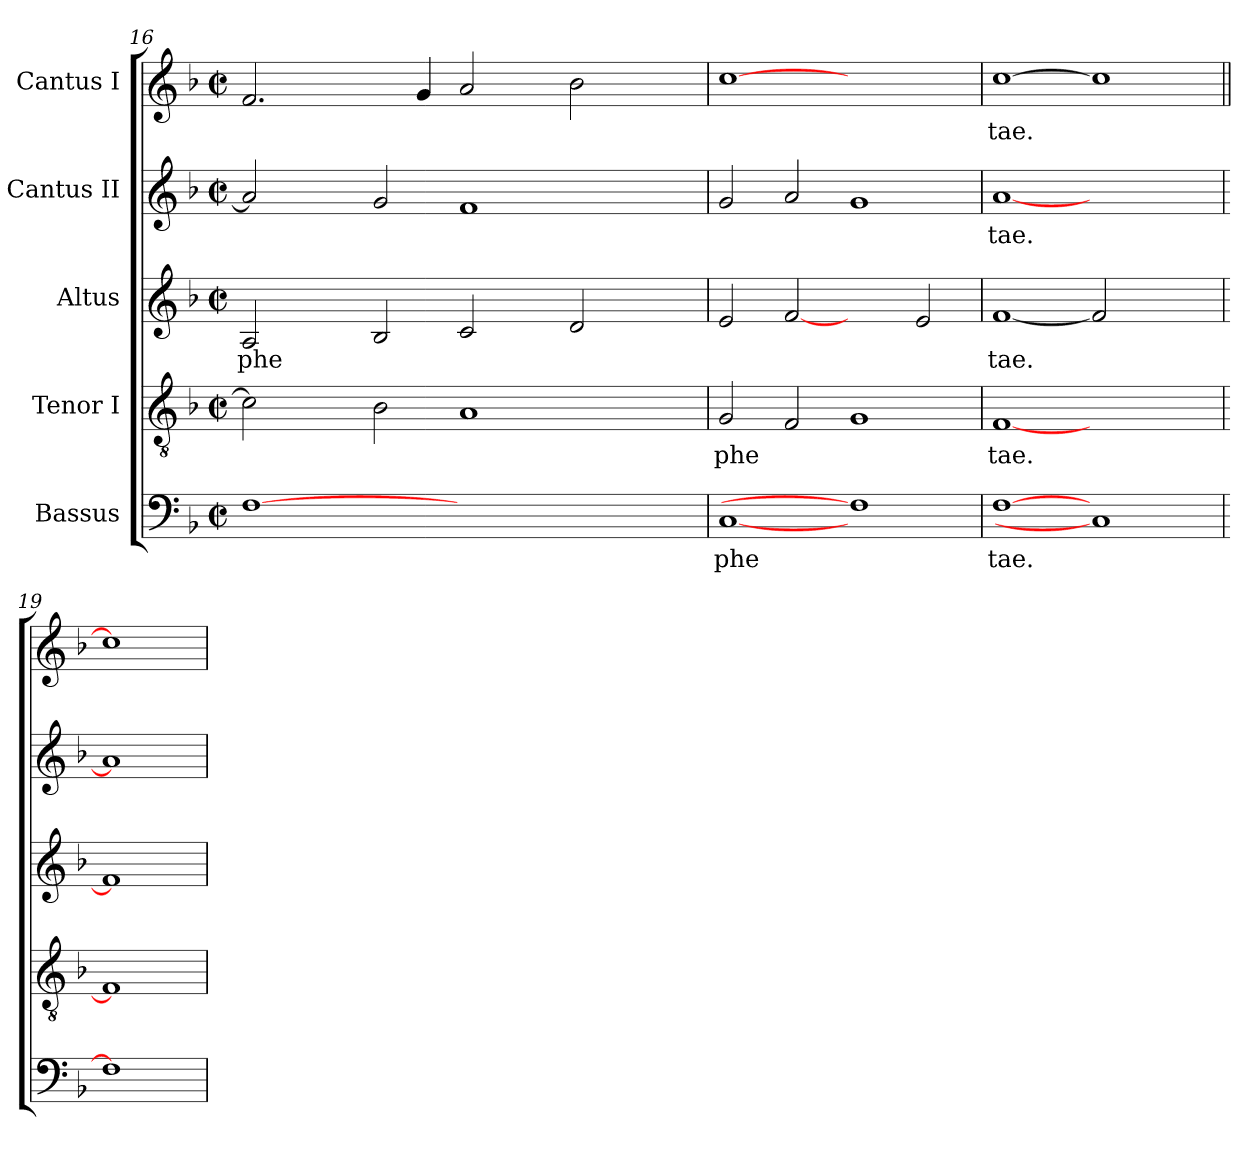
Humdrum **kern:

**kern	**text	**kern	**text	**kern	**text	**kern	**text	**kern	**text
*part5	*part5	*part4	*part4	*part3	*part3	*part2	*part2	*part1	*part1
*staff5	*staff5	*staff4	*staff4	*staff3	*staff3	*staff2	*staff2	*staff1	*staff1
*I"Bassus	*	*I"Tenor I	*	*I"Altus	*	*I"Cantus II	*	*I"Cantus I	*
!!LO:LB:g=z
*clefF4	*	*clefGv2	*	*clefG2	*	*clefG2	*	*clefG2	*
*k[b-]	*	*k[b-]	*	*k[b-]	*	*k[b-]	*	*k[b-]	*
*F:	*	*F:	*	*F:	*	*F:	*	*F:	*
*M2/2	*	*M2/2	*	*M2/2	*	*M2/2	*	*M2/2	*
*met(c|)	*	*met(c|)	*	*met(c|)	*	*met(c|)	*	*met(c|)	*
=16	=16	=16	=16	=16	=16	=16	=16	=16	=16
!	!	!	!	!	!LO:LY:b	!	!	!	!
*	*	*^	*	*	*	*^	*	*^	*
[1F	.	2c\]	4ryy	.	2A/	phe	2a/]	16.ryy	.	2.f/	8ryy	.
.	.	.	.	.	.	.	.	1ryy	.	.	.	.
.	.	.	.	.	.	.	.	.	.	.	64ryy	.
.	.	.	.	.	.	.	.	.	.	.	1ryy	.
.	.	.	16ryy	.	.	.	.	.	.	.	.	.
.	.	.	64ryy	.	.	.	.	.	.	.	.	.
.	.	.	1ryy	.	.	.	.	.	.	.	.	.
.	.	2B-\	.	.	2B-/	.	2g/	.	.	.	.	.
.	.	.	.	.	.	.	.	.	.	4g/	.	.
1ryy	.	1A	.	.	2c/	.	1f	.	.	2a/	.	.
.	.	.	.	.	.	.	.	2ryy	.	.	.	.
.	.	.	.	.	.	.	.	.	.	.	2ryy	.
.	.	.	2ryy	.	.	.	.	.	.	.	.	.
.	.	.	.	.	2d/	.	.	.	.	2b-\	.	.
.	.	.	.	.	.	.	.	4ryy	.	.	.	.
.	.	.	.	.	.	.	.	.	.	.	4ryy	.
.	.	.	8ryy	.	.	.	.	.	.	.	.	.
.	.	.	.	.	.	.	.	8ryy	.	.	.	.
.	.	.	.	.	.	.	.	.	.	.	16..ryy	.
.	.	.	32.ryy	.	.	.	.	.	.	.	.	.
.	.	.	.	.	.	.	.	32ryy	.	.	.	.
=17	=17	=17	=17	=17	=17	=17	=17	=17	=17	=17	=17	=17
!	!LO:LY:b:cj	!	!	!LO:LY:b	!	!	!	!	!	!	!	!
*	*	*	*	*	*	*	*v	*v	*	*	*	*
*	*	*v	*v	*	*	*	*	*	*v	*v	*
[1C	-phe	2G/	phe	2e/	.	2g/	.	[1cc	.
.	.	2F/	.	[2f	.	2a/	.	.	.
1F]	.	1G	.	2ryy	.	1g	.	1ryy	.
.	.	.	.	2e/	.	.	.	.	.
=18	=18	=18	=18	=18	=18	=18	=18	=18	=18
!	!LO:LY:b:cj	!	!LO:LY:b:cj	!	!LO:LY:b:cj	!	!LO:LY:b:cj	!	!LO:LY:b:cj
[1F	tae.	[1F	tae.	[1f	tae.	[1a	tae.	[1cc	tae.
1C]	.	1ryy	.	2f]	.	1ryy	.	1cc]	.
.	.	.	.	2ryy	.	.	.	.	.
=19	=19||	=19	=19||	=19	=19||	=19	=19||	=19||	=19||
1F]	.	1F]	.	1f]	.	1a]	.	1cc]	.
=	=	=	=	=	=	=	=	=	=
*-	*-	*-	*-	*-	*-	*-	*-	*-	*-
